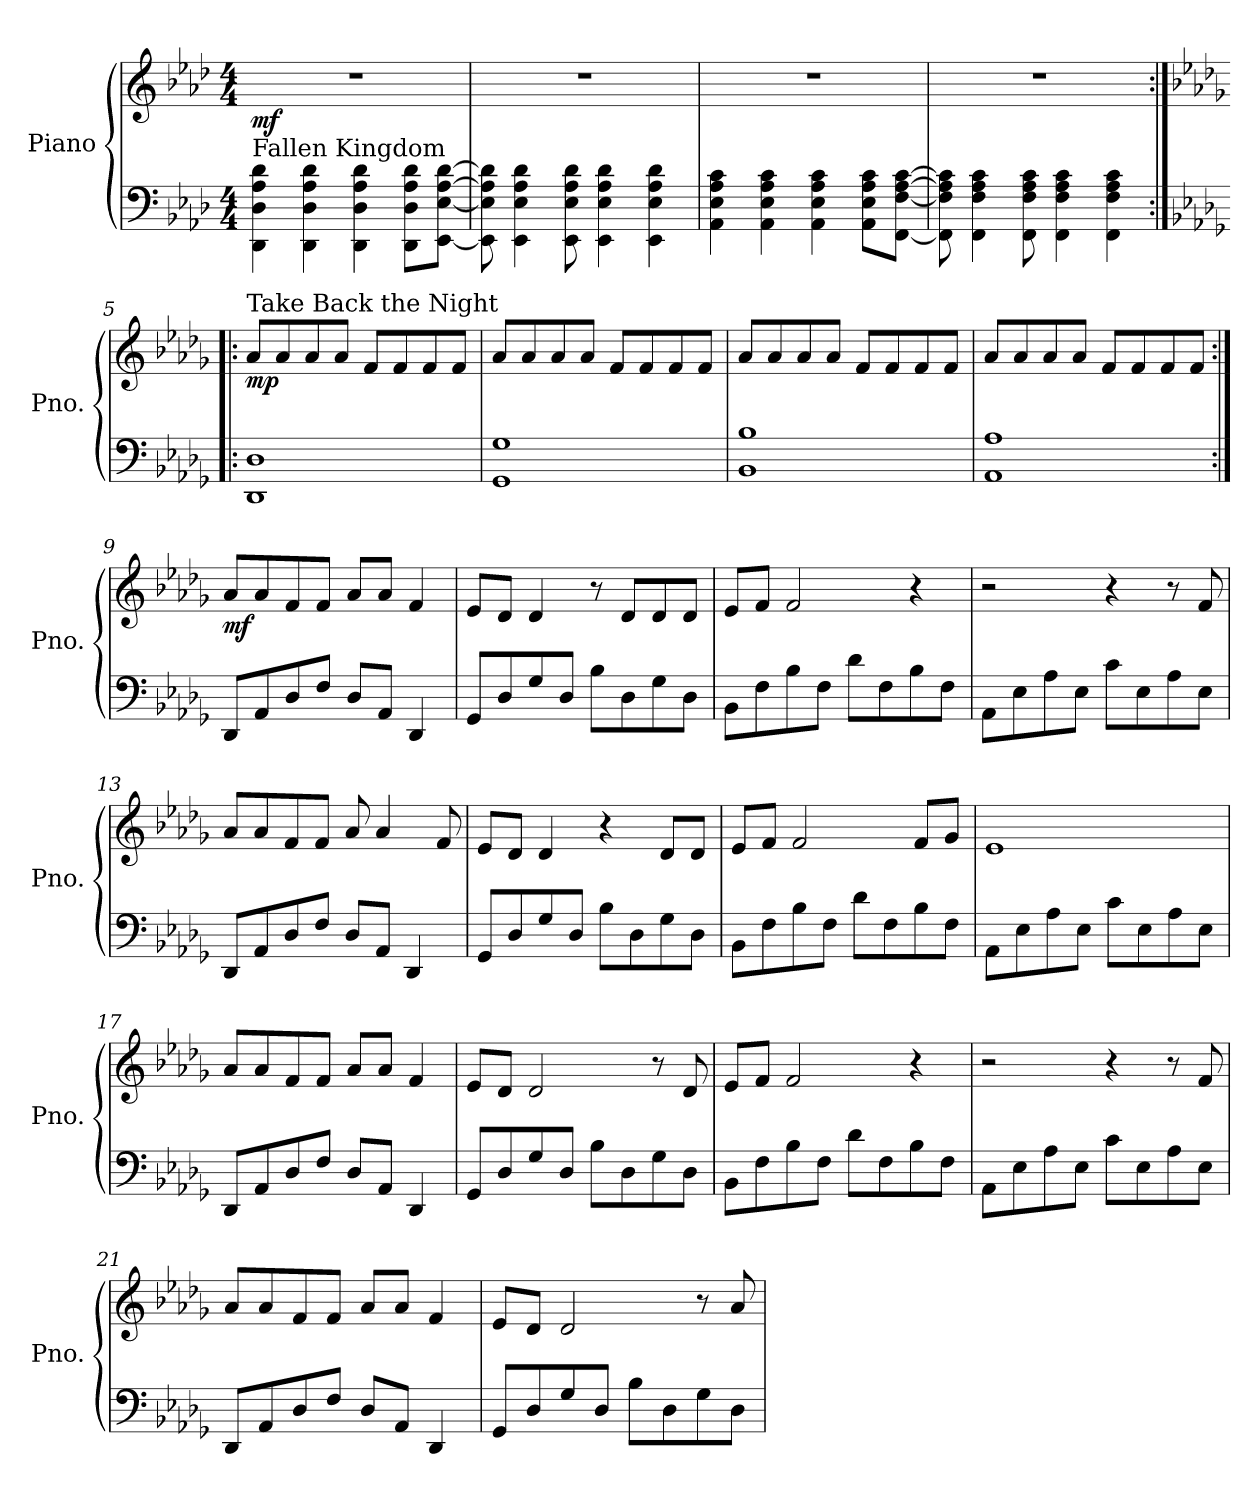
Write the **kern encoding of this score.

**kern	**kern	**dynam
*part1	*part1	*part1
*staff2	*staff1	*staff1/2
*I"Piano	*	*
*I'Pno.	*	*
*clefF4	*clefG2	*
*k[b-e-a-d-]	*k[b-e-a-d-]	*
*M4/4	*M4/4	*
=1	=1	=1
!LO:TX:a:t=Fallen Kingdom	!	!
!	!	!LO:DY:b
4DD-\ 4D-\ 4A-\ 4d-\	1r	mf
4DD-\ 4D-\ 4A-\ 4d-\	.	.
4DD-\ 4D-\ 4A-\ 4d-\	.	.
8DD-\ 8D-\ 8A-\ 8d-\L	.	.
[8EE-\ [8E-\ [8A-\ [8d-\J	.	.
=2	=2	=2
8EE-\] 8E-\] 8A-\] 8d-\]	1r	.
4EE-\ 4E-\ 4A-\ 4d-\	.	.
8EE-\ 8E-\ 8A-\ 8d-\	.	.
4EE-\ 4E-\ 4A-\ 4d-\	.	.
4EE-\ 4E-\ 4A-\ 4d-\	.	.
=3	=3	=3
4AA-\ 4E-\ 4A-\ 4c\	1r	.
4AA-\ 4E-\ 4A-\ 4c\	.	.
4AA-\ 4E-\ 4A-\ 4c\	.	.
8AA-\ 8E-\ 8A-\ 8c\L	.	.
[8FF\ [8F\ [8A-\ [8c\J	.	.
=4	=4	=4
8FF\] 8F\] 8A-\] 8c\]	1r	.
4FF\ 4F\ 4A-\ 4c\	.	.
8FF\ 8F\ 8A-\ 8c\	.	.
4FF\ 4F\ 4A-\ 4c\	.	.
4FF\ 4F\ 4A-\ 4c\	.	.
=5:|!|:	=5:|!|:	=5:|!|:
*k[b-e-a-d-g-]	*k[b-e-a-d-g-]	*
!	!LO:TX:a:t=Take Back the Night	!
!	!	!LO:DY:b
1DD- 1D-	8a-/L	mp
.	8a-/	.
.	8a-/	.
.	8a-/J	.
.	8f/L	.
.	8f/	.
.	8f/	.
.	8f/J	.
!!LO:LB:g=z
=6	=6	=6
1GG- 1G-	8a-/L	.
.	8a-/	.
.	8a-/	.
.	8a-/J	.
.	8f/L	.
.	8f/	.
.	8f/	.
.	8f/J	.
=7	=7	=7
1BB- 1B-	8a-/L	.
.	8a-/	.
.	8a-/	.
.	8a-/J	.
.	8f/L	.
.	8f/	.
.	8f/	.
.	8f/J	.
=8	=8	=8
1AA- 1A-	8a-/L	.
.	8a-/	.
.	8a-/	.
.	8a-/J	.
.	8f/L	.
.	8f/	.
.	8f/	.
.	8f/J	.
=9:|!	=9:|!	=9:|!
!	!	!LO:DY:b
8DD-/L	8a-/L	mf
8AA-/	8a-/	.
8D-/	8f/	.
8F/J	8f/J	.
8D-/L	8a-/L	.
8AA-/J	8a-/J	.
4DD-/	4f/	.
=10	=10	=10
8GG-/L	8e-/L	.
8D-/	8d-/J	.
8G-/	4d-/	.
8D-/J	.	.
8B-\L	8r	.
8D-\	8d-/L	.
8G-\	8d-/	.
8D-\J	8d-/J	.
!!LO:LB:g=z
=11	=11	=11
8BB-\L	8e-/L	.
8F\	8f/J	.
8B-\	2f/	.
8F\J	.	.
8d-\L	.	.
8F\	.	.
8B-\	4r	.
8F\J	.	.
=12	=12	=12
8AA-\L	2r	.
8E-\	.	.
8A-\	.	.
8E-\J	.	.
8c\L	4r	.
8E-\	.	.
8A-\	8r	.
8E-\J	8f/	.
=13	=13	=13
8DD-/L	8a-/L	.
8AA-/	8a-/	.
8D-/	8f/	.
8F/J	8f/J	.
8D-/L	8a-/	.
8AA-/J	4a-/	.
4DD-/	.	.
.	8f/	.
=14	=14	=14
8GG-/L	8e-/L	.
8D-/	8d-/J	.
8G-/	4d-/	.
8D-/J	.	.
8B-\L	4r	.
8D-\	.	.
8G-\	8d-/L	.
8D-\J	8d-/J	.
=15	=15	=15
8BB-\L	8e-/L	.
8F\	8f/J	.
8B-\	2f/	.
8F\J	.	.
8d-\L	.	.
8F\	.	.
8B-\	8f/L	.
8F\J	8g-/J	.
!!LO:LB:g=z
=16	=16	=16
8AA-\L	1e-	.
8E-\	.	.
8A-\	.	.
8E-\J	.	.
8c\L	.	.
8E-\	.	.
8A-\	.	.
8E-\J	.	.
=17	=17	=17
8DD-/L	8a-/L	.
8AA-/	8a-/	.
8D-/	8f/	.
8F/J	8f/J	.
8D-/L	8a-/L	.
8AA-/J	8a-/J	.
4DD-/	4f/	.
=18	=18	=18
8GG-/L	8e-/L	.
8D-/	8d-/J	.
8G-/	2d-/	.
8D-/J	.	.
8B-\L	.	.
8D-\	.	.
8G-\	8r	.
8D-\J	8d-/	.
=19	=19	=19
8BB-\L	8e-/L	.
8F\	8f/J	.
8B-\	2f/	.
8F\J	.	.
8d-\L	.	.
8F\	.	.
8B-\	4r	.
8F\J	.	.
=20	=20	=20
8AA-\L	2r	.
8E-\	.	.
8A-\	.	.
8E-\J	.	.
8c\L	4r	.
8E-\	.	.
8A-\	8r	.
8E-\J	8f/	.
!!LO:LB:g=z
=21	=21	=21
8DD-/L	8a-/L	.
8AA-/	8a-/	.
8D-/	8f/	.
8F/J	8f/J	.
8D-/L	8a-/L	.
8AA-/J	8a-/J	.
4DD-/	4f/	.
=22	=22	=22
8GG-/L	8e-/L	.
8D-/	8d-/J	.
8G-/	2d-/	.
8D-/J	.	.
8B-\L	.	.
8D-\	.	.
8G-\	8r	.
8D-\J	8a-/	.
=	=	=
*-	*-	*-
